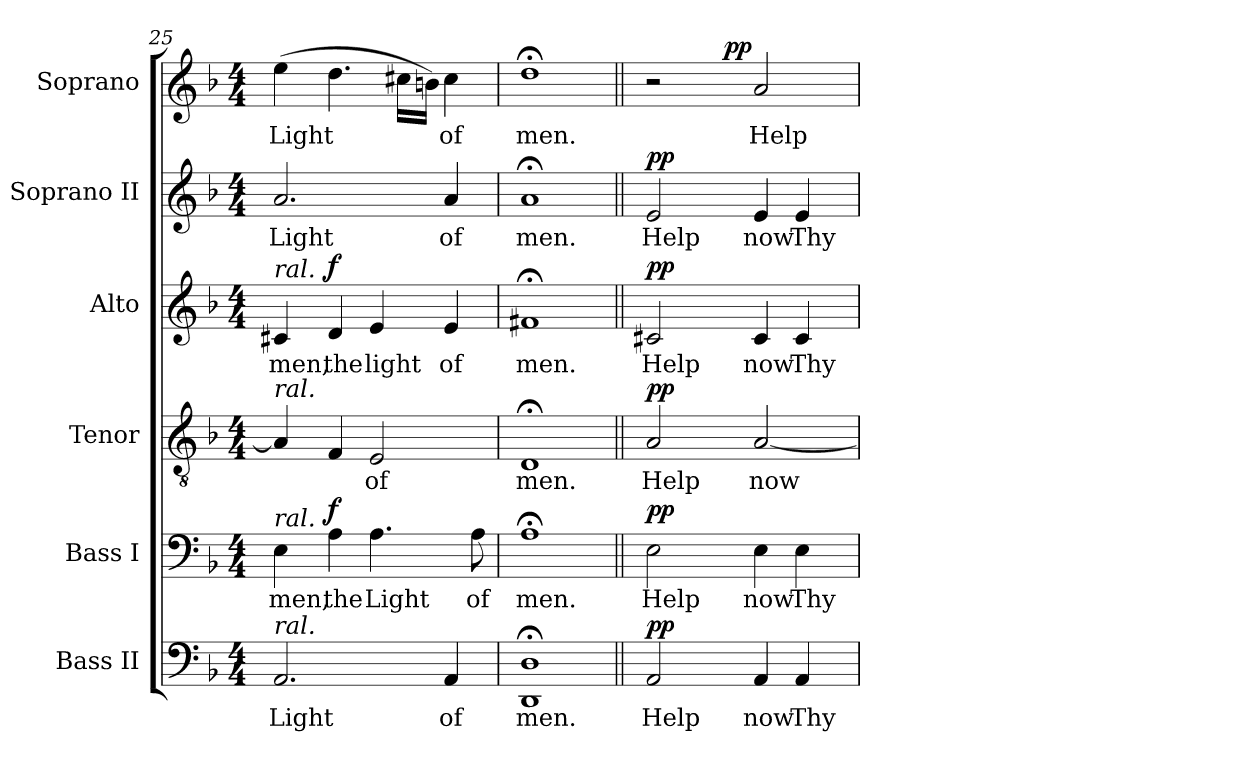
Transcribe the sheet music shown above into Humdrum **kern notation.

**kern	**text	**dynam	**kern	**text	**dynam	**kern	**text	**dynam	**kern	**text	**dynam	**kern	**text	**dynam	**kern	**text	**dynam
*part6	*part6	*part6	*part5	*part5	*part5	*part4	*part4	*part4	*part3	*part3	*part3	*part2	*part2	*part2	*part1	*part1	*part1
*staff6	*staff6	*staff6	*staff5	*staff5	*staff5	*staff4	*staff4	*staff4	*staff3	*staff3	*staff3	*staff2	*staff2	*staff2	*staff1	*staff1	*staff1
*I"Bass II	*	*	*I"Bass I	*	*	*I"Tenor	*	*	*I"Alto	*	*	*I"Soprano  II	*	*	*I"Soprano	*	*
*I'B II	*	*	*I'B I	*	*	*I'T	*	*	*I'A	*	*	*I'S II	*	*	*	*	*
*clefF4	*	*	*clefF4	*	*	*clefGv2	*	*	*clefG2	*	*	*clefG2	*	*	*clefG2	*	*
*	*	*	*	*	*	*ITrd7c12	*	*	*	*	*	*	*	*	*	*	*
*k[b-]	*	*	*k[b-]	*	*	*k[b-]	*	*	*k[b-]	*	*	*k[b-]	*	*	*k[b-]	*	*
*F:	*	*	*F:	*	*	*F:	*	*	*F:	*	*	*F:	*	*	*F:	*	*
*M4/4	*	*	*M4/4	*	*	*M4/4	*	*	*M4/4	*	*	*M4/4	*	*	*M4/4	*	*
=25	=25	=25	=25	=25	=25	=25	=25	=25	=25	=25	=25	=25	=25	=25	=25	=25	=25
!	!LO:LY:b:color=#000000	!	!	!	!	!	!	!	!	!	!	!	!	!	!	!	!
!	!	!	!	!LO:LY:b:color=#000000	!	!	!	!	!	!	!	!	!	!	!	!	!
!	!	!	!	!	!	!	!	!	!	!LO:LY:b:color=#000000	!	!	!	!	!	!	!
!	!	!	!	!	!	!	!	!	!	!	!	!	!LO:LY:b:color=#000000	!	!	!	!
!	!	!	!	!	!	!	!	!	!LO:TX:a:i:t=ral.	!	!	!	!	!	!	!	!
!	!	!	!	!	!	!LO:TX:a:i:t=ral.	!	!	!	!	!	!	!	!	!	!	!
!	!	!	!LO:TX:a:i:t=ral.	!	!	!	!	!	!	!	!	!	!	!	!	!	!
!LO:TX:a:i:t=ral.	!	!	!	!	!	!	!	!	!	!	!	!	!	!	!	!	!
!	!	!	!	!	!	!	!	!	!	!	!	!	!	!	!	!LO:LY:b:color=#000000	!
2.AAi/	Light	.	4Ei\	men,	.	4AAi/]	.	.	4c#Xi/	men,	.	2.ai/	Light	.	(4eei\	Light	.
!	!	!	!	!LO:LY:b:color=#000000	!	!	!	!	!	!	!	!	!	!	!	!	!
!	!	!	!	!	!	!	!	!	!	!LO:LY:b:color=#000000	!	!	!	!	!	!	!
.	.	.	4Ai\	the	f	4FFi/	.	.	4di/	the	f	.	.	.	4.ddi\	.	.
!	!	!	!	!LO:LY:b:color=#000000	!	!	!	!	!	!	!	!	!	!	!	!	!
!	!	!	!	!	!	!	!LO:LY:b:color=#000000	!	!	!	!	!	!	!	!	!	!
!	!	!	!	!	!	!	!	!	!	!LO:LY:b:color=#000000	!	!	!	!	!	!	!
.	.	.	4.Ai\	Light	.	2EEi/	of	.	4ei/	light	.	.	.	.	.	.	.
.	.	.	.	.	.	.	.	.	.	.	.	.	.	.	16cc#Xi\LL	.	.
.	.	.	.	.	.	.	.	.	.	.	.	.	.	.	16bni\JJ)	.	.
!	!LO:LY:b:color=#000000	!	!	!	!	!	!	!	!	!	!	!	!	!	!	!	!
!	!	!	!	!	!	!	!	!	!	!LO:LY:b:color=#000000	!	!	!	!	!	!	!
!	!	!	!	!	!	!	!	!	!	!	!	!	!LO:LY:b:color=#000000	!	!	!	!
!	!	!	!	!	!	!	!	!	!	!	!	!	!	!	!	!LO:LY:b:color=#000000	!
4AAi/	of	.	.	.	.	.	.	.	4ei/	of	.	4ai/	of	.	4cc#i\	of	.
!	!	!	!	!LO:LY:b:color=#000000	!	!	!	!	!	!	!	!	!	!	!	!	!
.	.	.	8Ai\	of	.	.	.	.	.	.	.	.	.	.	.	.	.
=26	=26	=26	=26	=26	=26	=26	=26	=26	=26	=26	=26	=26	=26	=26	=26	=26	=26
!	!LO:LY:b:color=#000000	!	!	!	!	!	!	!	!	!	!	!	!	!	!	!	!
!	!	!	!	!LO:LY:b:color=#000000	!	!	!	!	!	!	!	!	!	!	!	!	!
!	!	!	!	!	!	!	!LO:LY:b:color=#000000	!	!	!	!	!	!	!	!	!	!
!	!	!	!	!	!	!	!	!	!	!LO:LY:b:color=#000000	!	!	!	!	!	!	!
!	!	!	!	!	!	!	!	!	!	!	!	!	!LO:LY:b:color=#000000	!	!	!	!
!	!	!	!	!	!	!	!	!	!	!	!	!	!	!	!	!LO:LY:b:color=#000000	!
1DDi; 1Di;	men.	.	1A;i	men.	.	1DD;i	men.	.	1f#X;i	men.	.	1a;i	men.	.	1dd;i	men.	.
=27||	=27||	=27||	=27||	=27||	=27||	=27||	=27||	=27||	=27||	=27||	=27||	=27||	=27||	=27||	=27||	=27||	=27||
!	!LO:LY:b:color=#000000	!	!	!	!	!	!	!	!	!	!	!	!	!	!	!	!
!	!	!	!	!LO:LY:b:color=#000000	!	!	!	!	!	!	!	!	!	!	!	!	!
!	!	!	!	!	!	!	!LO:LY:b:color=#000000	!	!	!	!	!	!	!	!	!	!
!	!	!	!	!	!	!	!	!	!	!LO:LY:b:color=#000000	!	!	!	!	!	!	!
!	!	!	!	!	!	!	!	!	!	!	!	!	!LO:LY:b:color=#000000	!	!	!	!
*	*	*	*	*	*	*	*	*	*	*	*	*	*	*	*^	*	*
2AAi/	Help	pp	2Ei\	Help	pp	2AAi/	Help	pp	2c#Xi/	Help	pp	2ei/	Help	pp	2r	4ryy	.	.
.	.	.	.	.	.	.	.	.	.	.	.	.	.	.	.	16ryy	.	.
.	.	.	.	.	.	.	.	.	.	.	.	.	.	.	.	32ryy	.	.
.	.	.	.	.	.	.	.	.	.	.	.	.	.	.	.	128ryy	.	.
.	.	.	.	.	.	.	.	.	.	.	.	.	.	.	.	512ryy	.	.
.	.	.	.	.	.	.	.	.	.	.	.	.	.	.	.	2ryy	.	pp
!	!LO:LY:b:color=#000000	!	!	!	!	!	!	!	!	!	!	!	!	!	!	!	!	!
!	!	!	!	!LO:LY:b:color=#000000	!	!	!	!	!	!	!	!	!	!	!	!	!	!
!	!	!	!	!	!	!	!LO:LY:b:color=#000000	!	!	!	!	!	!	!	!	!	!	!
!	!	!	!	!	!	!	!	!	!	!LO:LY:b:color=#000000	!	!	!	!	!	!	!	!
!	!	!	!	!	!	!	!	!	!	!	!	!	!LO:LY:b:color=#000000	!	!	!	!	!
!	!	!	!	!	!	!	!	!	!	!	!	!	!	!	!	!	!LO:LY:b:color=#000000	!
4AAi/	now	.	4Ei\	now	.	[2AAi/	now	.	4c#i/	now	.	4ei/	now	.	2ai/	.	Help	.
!	!LO:LY:b:color=#000000	!	!	!	!	!	!	!	!	!	!	!	!	!	!	!	!	!
!	!	!	!	!LO:LY:b:color=#000000	!	!	!	!	!	!	!	!	!	!	!	!	!	!
!	!	!	!	!	!	!	!	!	!	!LO:LY:b:color=#000000	!	!	!	!	!	!	!	!
!	!	!	!	!	!	!	!	!	!	!	!	!	!LO:LY:b:color=#000000	!	!	!	!	!
4AAi/	Thy	.	4Ei\	Thy	.	.	.	.	4c#i/	Thy	.	4ei/	Thy	.	.	.	.	.
.	.	.	.	.	.	.	.	.	.	.	.	.	.	.	.	8ryy	.	.
.	.	.	.	.	.	.	.	.	.	.	.	.	.	.	.	64ryy	.	.
.	.	.	.	.	.	.	.	.	.	.	.	.	.	.	.	256.ryy	.	.
*	*	*	*	*	*	*	*	*	*	*	*	*	*	*	*v	*v	*	*
=	=	=	=	=	=	=	=	=	=	=	=	=	=	=	=	=	=
*-	*-	*-	*-	*-	*-	*-	*-	*-	*-	*-	*-	*-	*-	*-	*-	*-	*-
